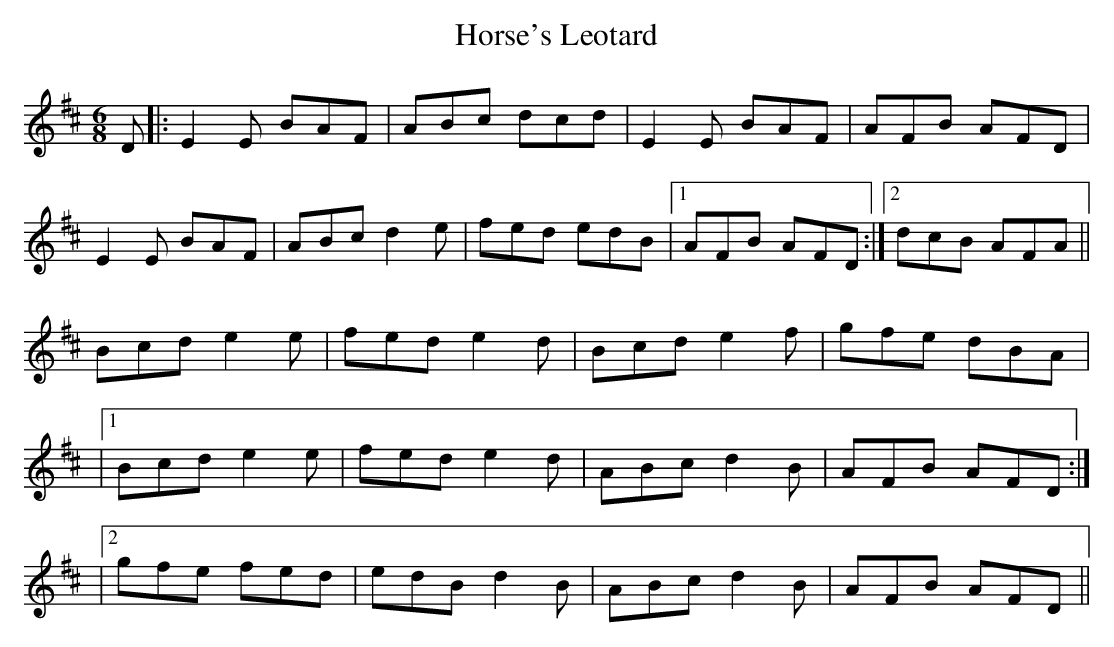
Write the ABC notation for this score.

X:1
T: Horse's Leotard
M: 6/8
L: 1/8
K: Edor
D |: E2 E BAF | ABc dcd | E2 E BAF | AFB AFD |
E2 E BAF | ABc d2 e | fed edB |1 AFB AFD :|2\
dcB AFA ||
Bcd e2 e | fed e2 d | Bcd e2 f | gfe dBA |
|1 Bcd e2 e | fed e2 d | ABc d2 B | AFB AFD :|
|2 gfe fed | edB d2 B | ABc d2 B | AFB AFD ||
